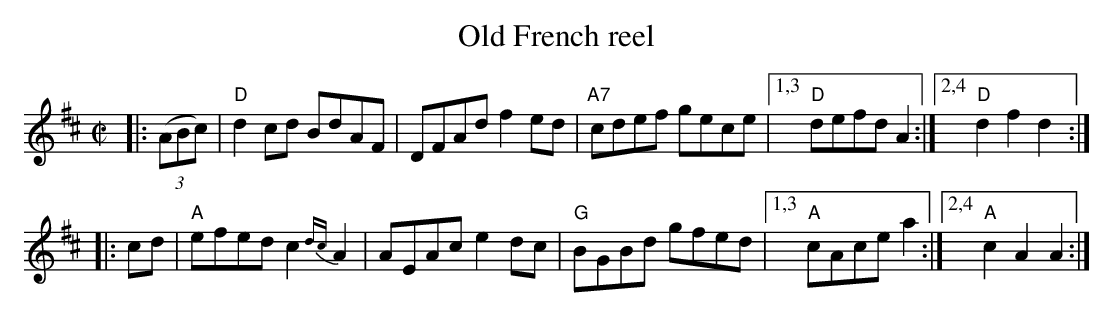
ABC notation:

X:1
T: Old French reel
M: C|
L: 1/8
K: D
|: ((3ABc) \
| "D"d2cd BdAF | DFAd f2ed | "A7"cdef gece |1,3 "D"defd A2 :|2,4 "D"d2f2 d2 :|
|: cd \
| "A"efed c2{dc}A2 | AEAc e2dc | "G"BGBd gfed |1,3 "A"cAce a2 :|2,4 "A"c2A2 A2 :|
